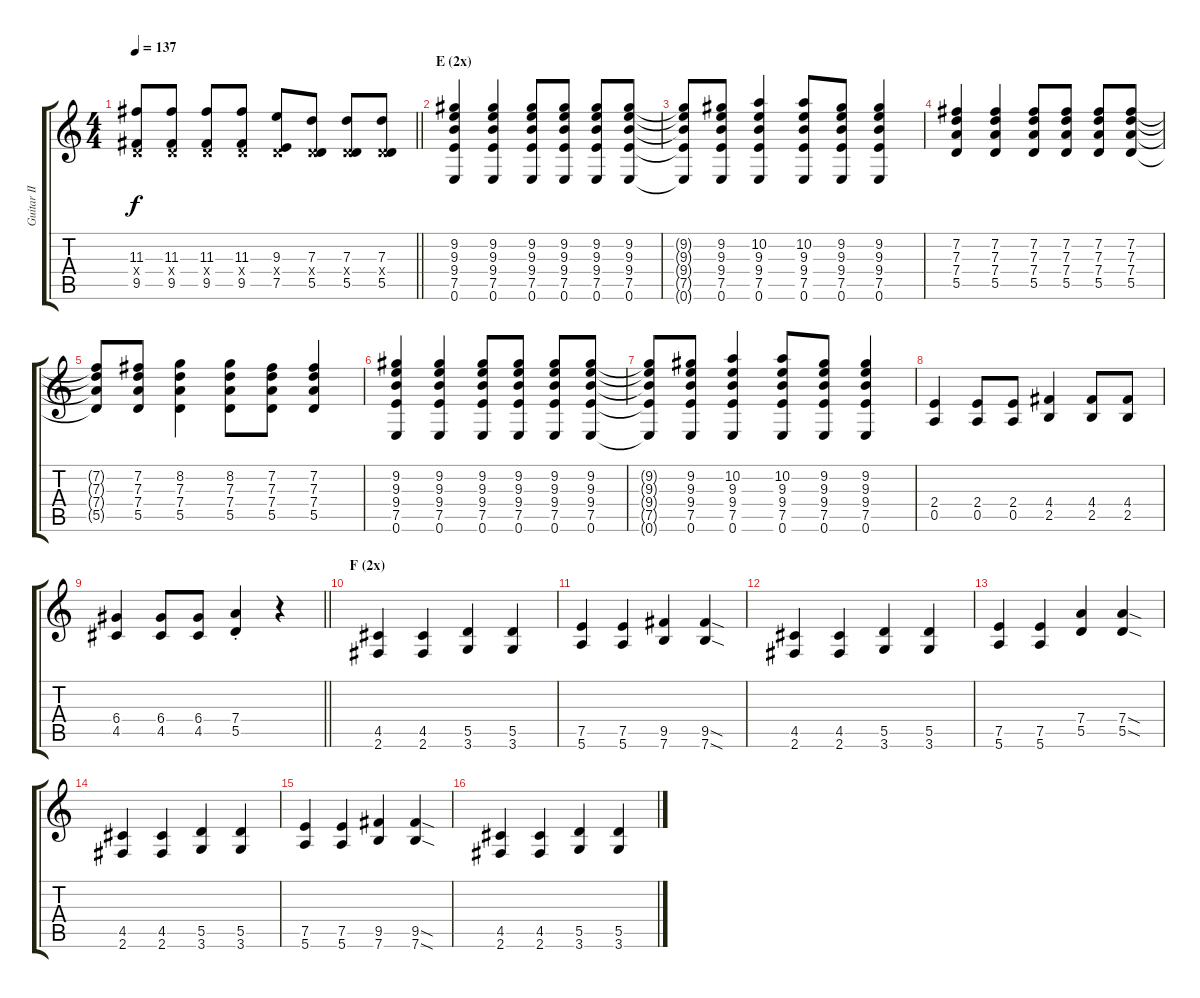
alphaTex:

\track ("Guitar II - Kita" "Guitar II ") {instrument overdrivenguitar}
\staff {score tabs}
\tuning (E4 B3 G3 D3 A2 E2) {hide}
\ts (4 4)
\tempo 137
\clef g2
\barLineRight lightlight
\ks c
(11.3 0.4{x} 9.5).8{dy f} (11.3 0.4{x} 9.5).8 (11.3 0.4{x} 9.5).8 (11.3 0.4{x} 9.5).8 (9.3 0.4{x} 7.5).8 (7.3 0.4{x} 5.5).8 (7.3 0.4{x} 5.5).8 (7.3 0.4{x} 5.5).8 |
\section ("" "E (2x)")
(9.2 9.3 9.4 7.5 0.6).4 (9.2 9.3 9.4 7.5 0.6).4 (9.2 9.3 9.4 7.5 0.6).8 (9.2 9.3 9.4 7.5 0.6).8 (9.2 9.3 9.4 7.5 0.6).8 (9.2 9.3 9.4 7.5 0.6).8 |
(9.2{t} 9.3{t} 9.4{t} 7.5{t} 0.6{t}).8 (9.2 9.3 9.4 7.5 0.6).8 (10.2 9.3 9.4 7.5 0.6).4 (10.2 9.3 9.4 7.5 0.6).8 (9.2 9.3 9.4 7.5 0.6).8 (9.2 9.3 9.4 7.5 0.6).4 |
(7.2 7.3 7.4 5.5).4 (7.2 7.3 7.4 5.5).4 (7.2 7.3 7.4 5.5).8 (7.2 7.3 7.4 5.5).8 (7.2 7.3 7.4 5.5).8 (7.2 7.3 7.4 5.5).8 |
(7.2{t} 7.3{t} 7.4{t} 5.5{t}).8 (7.2 7.3 7.4 5.5).8 (8.2 7.3 7.4 5.5).4 (8.2 7.3 7.4 5.5).8 (7.2 7.3 7.4 5.5).8 (7.2 7.3 7.4 5.5).4 |
(9.2 9.3 9.4 7.5 0.6).4 (9.2 9.3 9.4 7.5 0.6).4 (9.2 9.3 9.4 7.5 0.6).8 (9.2 9.3 9.4 7.5 0.6).8 (9.2 9.3 9.4 7.5 0.6).8 (9.2 9.3 9.4 7.5 0.6).8 |
(9.2{t} 9.3{t} 9.4{t} 7.5{t} 0.6{t}).8 (9.2 9.3 9.4 7.5 0.6).8 (10.2 9.3 9.4 7.5 0.6).4 (10.2 9.3 9.4 7.5 0.6).8 (9.2 9.3 9.4 7.5 0.6).8 (9.2 9.3 9.4 7.5 0.6).4 |
(2.4 0.5).4 (2.4 0.5).8 (2.4 0.5).8 (4.4 2.5).4 (4.4 2.5).8 (4.4 2.5).8 |
\barLineRight lightlight
(6.4 4.5).4 (6.4 4.5).8 (6.4 4.5).8 (7.4{st} 5.5{st}).4 r.4 |
\section ("" "F (2x)")
(4.5 2.6).4 (4.5 2.6).4 (5.5 3.6).4 (5.5 3.6).4 |
(7.5 5.6).4 (7.5 5.6).4 (9.5 7.6).4 (9.5{sod} 7.6{sod}).4 |
(4.5 2.6).4 (4.5 2.6).4 (5.5 3.6).4 (5.5 3.6).4 |
(7.5 5.6).4 (7.5 5.6).4 (7.4 5.5).4 (7.4{sod} 5.5{sod}).4 |
(4.5 2.6).4 (4.5 2.6).4 (5.5 3.6).4 (5.5 3.6).4 |
(7.5 5.6).4 (7.5 5.6).4 (9.5 7.6).4 (9.5{sod} 7.6{sod}).4 |
(4.5 2.6).4 (4.5 2.6).4 (5.5 3.6).4 (5.5 3.6).4
